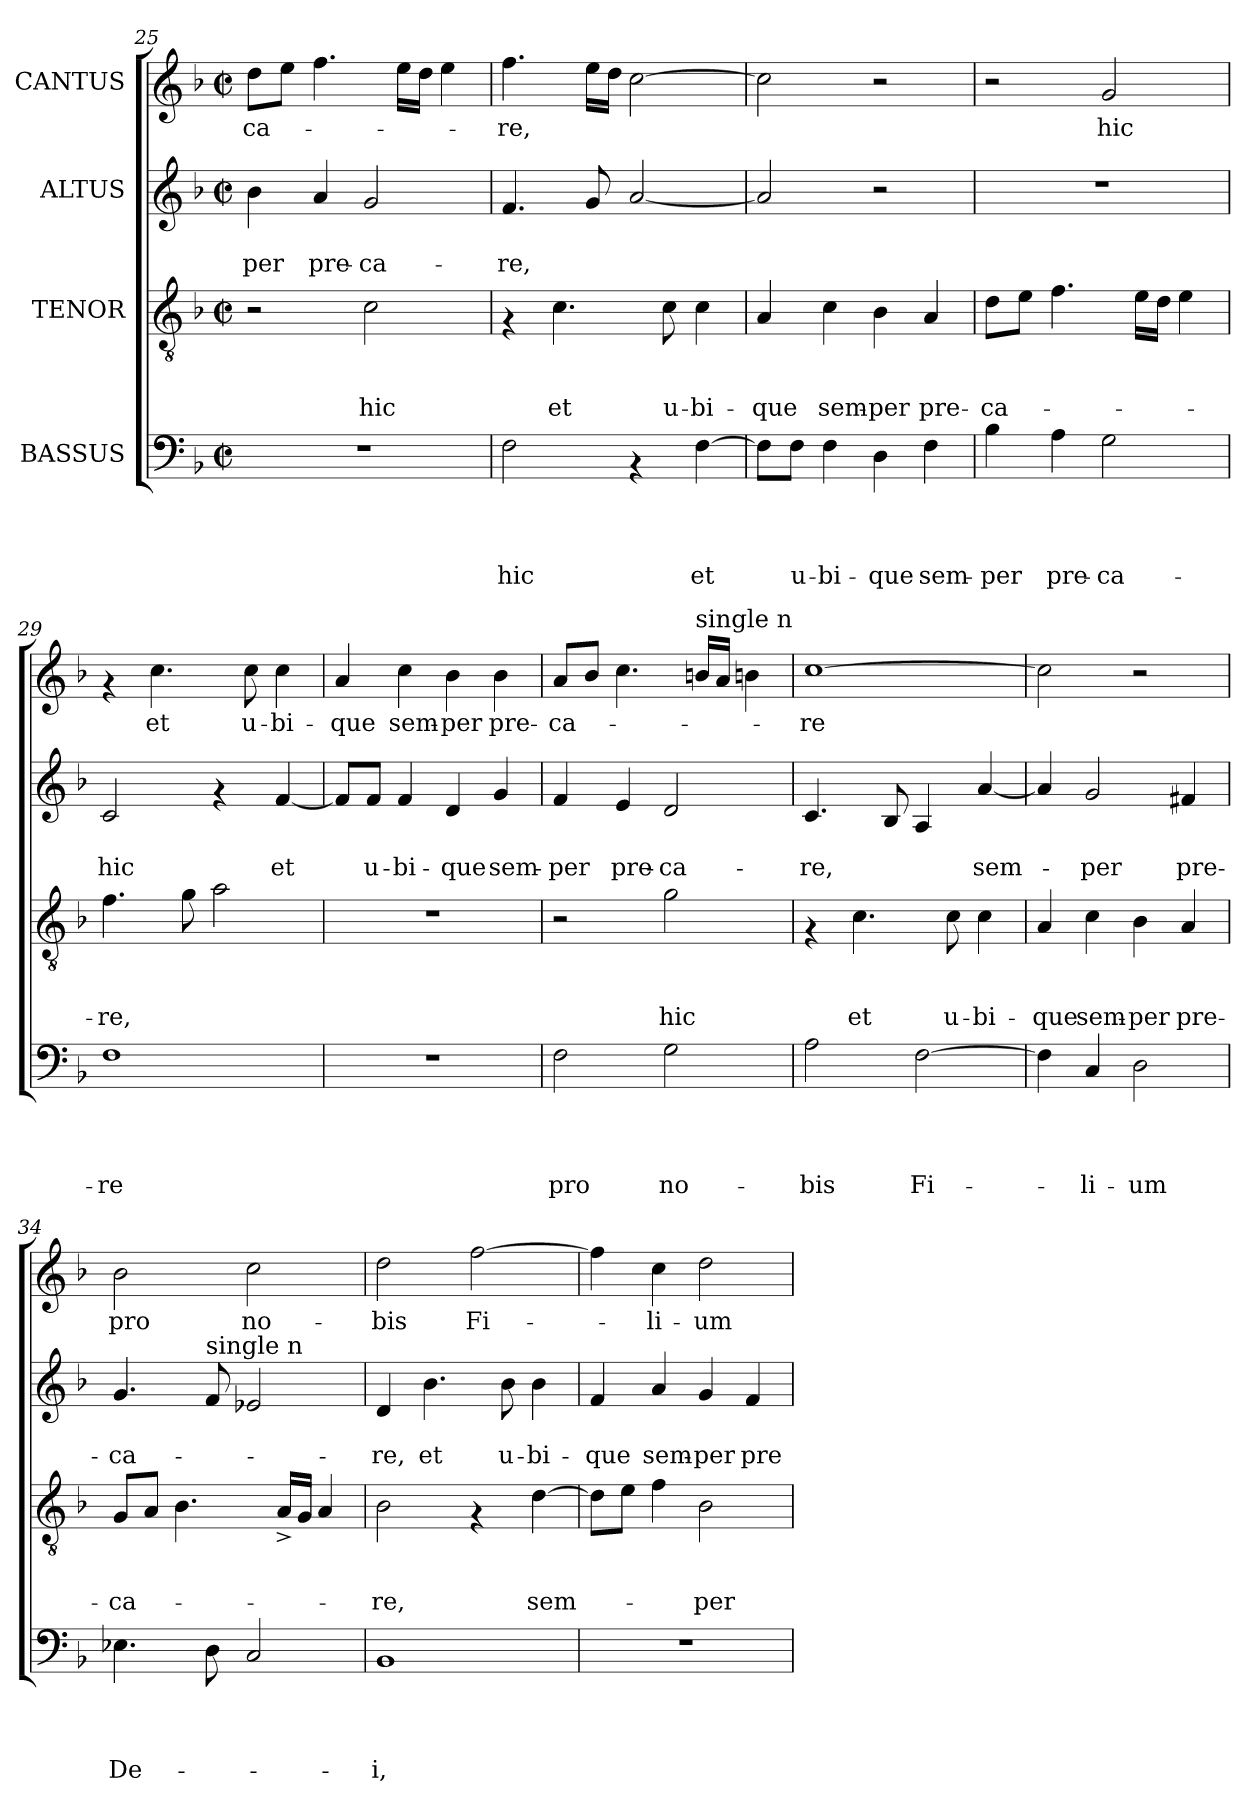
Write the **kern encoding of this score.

**kern	**text	**text	**text	**text	**kern	**text	**text	**text	**kern	**text	**text	**kern	**text
*part4	*part4	*part4	*part4	*part4	*part3	*part3	*part3	*part3	*part2	*part2	*part2	*part1	*part1
*staff4	*staff4	*staff4	*staff4	*staff4	*staff3	*staff3	*staff3	*staff3	*staff2	*staff2	*staff2	*staff1	*staff1
*I"BASSUS	*	*	*	*	*I"TENOR	*	*	*	*I"ALTUS	*	*	*I"CANTUS	*
*clefF4	*	*	*	*	*clefGv2	*	*	*	*clefG2	*	*	*clefG2	*
*k[b-]	*	*	*	*	*k[b-]	*	*	*	*k[b-]	*	*	*k[b-]	*
*F:	*	*	*	*	*F:	*	*	*	*F:	*	*	*F:	*
*M2/2	*	*	*	*	*M2/2	*	*	*	*M2/2	*	*	*M2/2	*
*met(c|)	*	*	*	*	*met(c|)	*	*	*	*met(c|)	*	*	*met(c|)	*
=25	=25	=25	=25	=25	=25	=25	=25	=25	=25	=25	=25	=25	=25
!	!	!	!	!	!	!	!	!	!	!	!LO:LY:b	!	!LO:LY:b
1r	.	.	.	.	2r	.	.	.	4b-\	.	-per	8dd\L	-ca-
.	.	.	.	.	.	.	.	.	.	.	.	8ee\J	.
!	!	!	!	!	!	!	!	!	!	!	!LO:LY:b	!	!
.	.	.	.	.	.	.	.	.	4a/	.	pre-	4.ff\	.
!	!	!	!	!	!	!	!	!LO:LY:b	!	!	!LO:LY:b	!	!
.	.	.	.	.	2c\	.	.	hic	2g/	.	-ca-	.	.
.	.	.	.	.	.	.	.	.	.	.	.	16ee\LL	.
.	.	.	.	.	.	.	.	.	.	.	.	16dd\JJ	.
.	.	.	.	.	.	.	.	.	.	.	.	4ee\	.
=26	=26	=26	=26	=26	=26	=26	=26	=26	=26	=26	=26	=26	=26
!	!	!	!	!LO:LY:b	!	!	!	!	!	!	!LO:LY:b	!	!LO:LY:b
2F\	.	.	.	hic	4rF	.	.	.	4.f/	.	-re,	4.ff\	-re,
!	!	!	!	!	!	!	!	!LO:LY:b	!	!	!	!	!
.	.	.	.	.	4.c\	.	.	et	.	.	.	.	.
.	.	.	.	.	.	.	.	.	8g/	.	.	16ee\LL	.
.	.	.	.	.	.	.	.	.	.	.	.	16dd\JJ	.
4rAA	.	.	.	.	.	.	.	.	[<2a/	.	.	[<2cc\	.
!	!	!	!	!	!	!	!	!LO:LY:b	!	!	!	!	!
.	.	.	.	.	8c\	.	.	u-	.	.	.	.	.
!	!	!	!	!LO:LY:b	!	!	!	!LO:LY:b	!	!	!	!	!
[<4F\	.	.	.	et	4c\	.	.	-bi-	.	.	.	.	.
!!LO:PB:g=z
=27	=27	=27	=27	=27	=27	=27	=27	=27	=27	=27	=27	=27	=27
!	!	!	!	!	!	!	!	!LO:LY:b	!	!	!	!	!
8F\L]	.	.	.	.	4A/	.	.	-que	2a/]	.	.	2cc\]	.
!	!	!	!	!LO:LY:b	!	!	!	!	!	!	!	!	!
8F\J	.	.	.	u-	.	.	.	.	.	.	.	.	.
!	!	!	!	!LO:LY:b	!	!	!	!LO:LY:b	!	!	!	!	!
4F\	.	.	.	-bi-	4c\	.	.	sem-	.	.	.	.	.
!	!	!	!	!LO:LY:b	!	!	!	!LO:LY:b	!	!	!	!	!
4D\	.	.	.	-que	4B-\	.	.	-per	2r	.	.	2r	.
!	!	!	!	!LO:LY:b	!	!	!	!LO:LY:b	!	!	!	!	!
4F\	.	.	.	sem-	4A/	.	.	pre-	.	.	.	.	.
=28	=28	=28	=28	=28	=28	=28	=28	=28	=28	=28	=28	=28	=28
!	!	!	!	!LO:LY:b	!	!	!	!LO:LY:b	!	!	!	!	!
4B-\	.	.	.	-per	8d\L	.	.	-ca-	1r	.	.	2r	.
.	.	.	.	.	8e\J	.	.	.	.	.	.	.	.
!	!	!	!	!LO:LY:b	!	!	!	!	!	!	!	!	!
4A\	.	.	.	pre-	4.f\	.	.	.	.	.	.	.	.
!	!	!	!	!LO:LY:b	!	!	!	!	!	!	!	!	!LO:LY:b
2G\	.	.	.	-ca-	.	.	.	.	.	.	.	2g/	hic
.	.	.	.	.	16e\LL	.	.	.	.	.	.	.	.
.	.	.	.	.	16d\JJ	.	.	.	.	.	.	.	.
.	.	.	.	.	4e\	.	.	.	.	.	.	.	.
=29	=29	=29	=29	=29	=29	=29	=29	=29	=29	=29	=29	=29	=29
!	!	!	!	!LO:LY:b	!	!	!	!LO:LY:b	!	!	!LO:LY:b	!	!
1F	.	.	.	-re	4.f\	.	.	-re,	2c/	.	hic	4rf	.
!	!	!	!	!	!	!	!	!	!	!	!	!	!LO:LY:b
.	.	.	.	.	.	.	.	.	.	.	.	4.cc\	et
.	.	.	.	.	8g\	.	.	.	.	.	.	.	.
.	.	.	.	.	2a\	.	.	.	4rf	.	.	.	.
!	!	!	!	!	!	!	!	!	!	!	!	!	!LO:LY:b
.	.	.	.	.	.	.	.	.	.	.	.	8cc\	u-
!	!	!	!	!	!	!	!	!	!	!	!LO:LY:b	!	!LO:LY:b
.	.	.	.	.	.	.	.	.	[<4f/	.	et	4cc\	-bi-
=30	=30	=30	=30	=30	=30	=30	=30	=30	=30	=30	=30	=30	=30
!	!	!	!	!	!	!	!	!	!	!	!	!	!LO:LY:b
1r	.	.	.	.	1r	.	.	.	8f/L]	.	.	4a/	-que
!	!	!	!	!	!	!	!	!	!	!	!LO:LY:b	!	!
.	.	.	.	.	.	.	.	.	8f/J	.	u-	.	.
!	!	!	!	!	!	!	!	!	!	!	!LO:LY:b	!	!LO:LY:b
.	.	.	.	.	.	.	.	.	4f/	.	-bi-	4cc\	sem-
!	!	!	!	!	!	!	!	!	!	!	!LO:LY:b	!	!LO:LY:b
.	.	.	.	.	.	.	.	.	4d/	.	-que	4b-\	-per
!	!	!	!	!	!	!	!	!	!	!	!LO:LY:b	!	!LO:LY:b
.	.	.	.	.	.	.	.	.	4g/	.	sem-	4b-\	pre-
=31	=31	=31	=31	=31	=31	=31	=31	=31	=31	=31	=31	=31	=31
!	!	!	!	!LO:LY:b	!	!	!	!	!	!	!LO:LY:b	!	!LO:LY:b
2F\	.	.	.	pro	2r	.	.	.	4f/	.	-per	8a/L	-ca-
.	.	.	.	.	.	.	.	.	.	.	.	8b-/J	.
!	!	!	!	!	!	!	!	!	!	!	!LO:LY:b	!	!
.	.	.	.	.	.	.	.	.	4e/	.	pre-	4.cc\	.
!	!	!	!	!LO:LY:b	!	!	!	!LO:LY:b	!	!	!LO:LY:b	!	!
2G\	.	.	.	no-	2g\	.	.	hic	2d/	.	-ca-	.	.
!	!	!	!	!	!	!	!	!	!	!	!	!LO:TX:a:t=single n	!
.	.	.	.	.	.	.	.	.	.	.	.	16b/LL	.
.	.	.	.	.	.	.	.	.	.	.	.	16a/JJ	.
.	.	.	.	.	.	.	.	.	.	.	.	4bn\	.
=32	=32	=32	=32	=32	=32	=32	=32	=32	=32	=32	=32	=32	=32
!	!	!	!	!LO:LY:b	!	!	!	!	!	!	!LO:LY:b	!	!LO:LY:b
2A\	.	.	.	-bis	4rF	.	.	.	4.c/	.	-re,	[>1cc	-re
!	!	!	!	!	!	!	!	!LO:LY:b	!	!	!	!	!
.	.	.	.	.	4.c\	.	.	et	.	.	.	.	.
.	.	.	.	.	.	.	.	.	8B-/	.	.	.	.
!	!	!	!	!LO:LY:b	!	!	!	!	!	!	!	!	!
[>2F\	.	.	.	Fi-	.	.	.	.	4A/	.	.	.	.
!	!	!	!	!	!	!	!	!LO:LY:b	!	!	!	!	!
.	.	.	.	.	8c\	.	.	u-	.	.	.	.	.
!	!	!	!	!	!	!	!	!LO:LY:b	!	!	!LO:LY:b	!	!
.	.	.	.	.	4c\	.	.	-bi-	[>4a/	.	sem-	.	.
!!LO:PB:g=z
=33	=33	=33	=33	=33	=33	=33	=33	=33	=33	=33	=33	=33	=33
!	!	!	!	!	!	!	!	!LO:LY:b	!	!	!	!	!
4F\]	.	.	.	.	4A/	.	.	-que	4a/]	.	.	2cc\]	.
!	!	!	!	!LO:LY:b	!	!	!	!LO:LY:b	!	!	!LO:LY:b	!	!
4C/	.	.	.	-li-	4c\	.	.	sem-	2g/	.	-per	.	.
!	!	!	!	!LO:LY:b	!	!	!	!LO:LY:b	!	!	!	!	!
2D\	.	.	.	-um	4B-\	.	.	-per	.	.	.	2r	.
!	!	!	!	!	!	!	!	!LO:LY:b	!	!	!LO:LY:b	!	!
.	.	.	.	.	4A/	.	.	pre-	4f#X/	.	pre-	.	.
=34	=34	=34	=34	=34	=34	=34	=34	=34	=34	=34	=34	=34	=34
!	!	!	!	!LO:LY:b	!	!	!	!LO:LY:b	!	!	!LO:LY:b	!	!LO:LY:b
4.E-X\	.	.	.	De-	8G/L	.	.	-ca-	4.g/	.	-ca-	2b-\	pro
.	.	.	.	.	8A/J	.	.	.	.	.	.	.	.
.	.	.	.	.	4.B-\	.	.	.	.	.	.	.	.
!	!	!	!	!	!	!	!	!	!LO:TX:a:t=single n	!	!	!	!
8D\	.	.	.	.	.	.	.	.	8f/	.	.	.	.
!	!	!	!	!	!	!	!	!	!	!	!	!	!LO:LY:b
2C/	.	.	.	.	.	.	.	.	2e-X/	.	.	2cc\	no-
.	.	.	.	.	16A^</LL	.	.	.	.	.	.	.	.
.	.	.	.	.	16G/JJ	.	.	.	.	.	.	.	.
.	.	.	.	.	4A/	.	.	.	.	.	.	.	.
=35	=35	=35	=35	=35	=35	=35	=35	=35	=35	=35	=35	=35	=35
!	!	!	!	!LO:LY:b	!	!	!	!LO:LY:b	!	!	!LO:LY:b	!	!LO:LY:b
1BB-	.	.	.	-i,	2B-\	.	.	-re,	4d/	.	-re,	2dd\	-bis
!	!	!	!	!	!	!	!	!	!	!	!LO:LY:b	!	!
.	.	.	.	.	.	.	.	.	4.b-\	.	et	.	.
!	!	!	!	!	!	!	!	!	!	!	!	!	!LO:LY:b
.	.	.	.	.	4rF	.	.	.	.	.	.	[>2ff\	Fi-
!	!	!	!	!	!	!	!	!	!	!	!LO:LY:b	!	!
.	.	.	.	.	.	.	.	.	8b-\	.	u-	.	.
!	!	!	!	!	!	!	!	!LO:LY:b	!	!	!LO:LY:b	!	!
.	.	.	.	.	[>4d\	.	.	sem-	4b-\	.	-bi-	.	.
=36	=36	=36	=36	=36	=36	=36	=36	=36	=36	=36	=36	=36	=36
!	!	!	!	!	!	!	!	!	!	!	!LO:LY:b	!	!
1r	.	.	.	.	8d\L]	.	.	.	4f/	.	-que	4ff\]	.
.	.	.	.	.	8e\J	.	.	.	.	.	.	.	.
!	!	!	!	!	!	!	!	!	!	!	!LO:LY:b	!	!LO:LY:b
.	.	.	.	.	4f\	.	.	.	4a/	.	sem-	4cc\	-li-
!	!	!	!	!	!	!	!	!LO:LY:b	!	!	!LO:LY:b	!	!LO:LY:b
.	.	.	.	.	2B-\	.	.	-per	4g/	.	-per	2dd\	-um
!	!	!	!	!	!	!	!	!	!	!	!LO:LY:b	!	!
.	.	.	.	.	.	.	.	.	4f/	.	pre-	.	.
=	=	=	=	=	=	=	=	=	=	=	=	=	=
*-	*-	*-	*-	*-	*-	*-	*-	*-	*-	*-	*-	*-	*-
